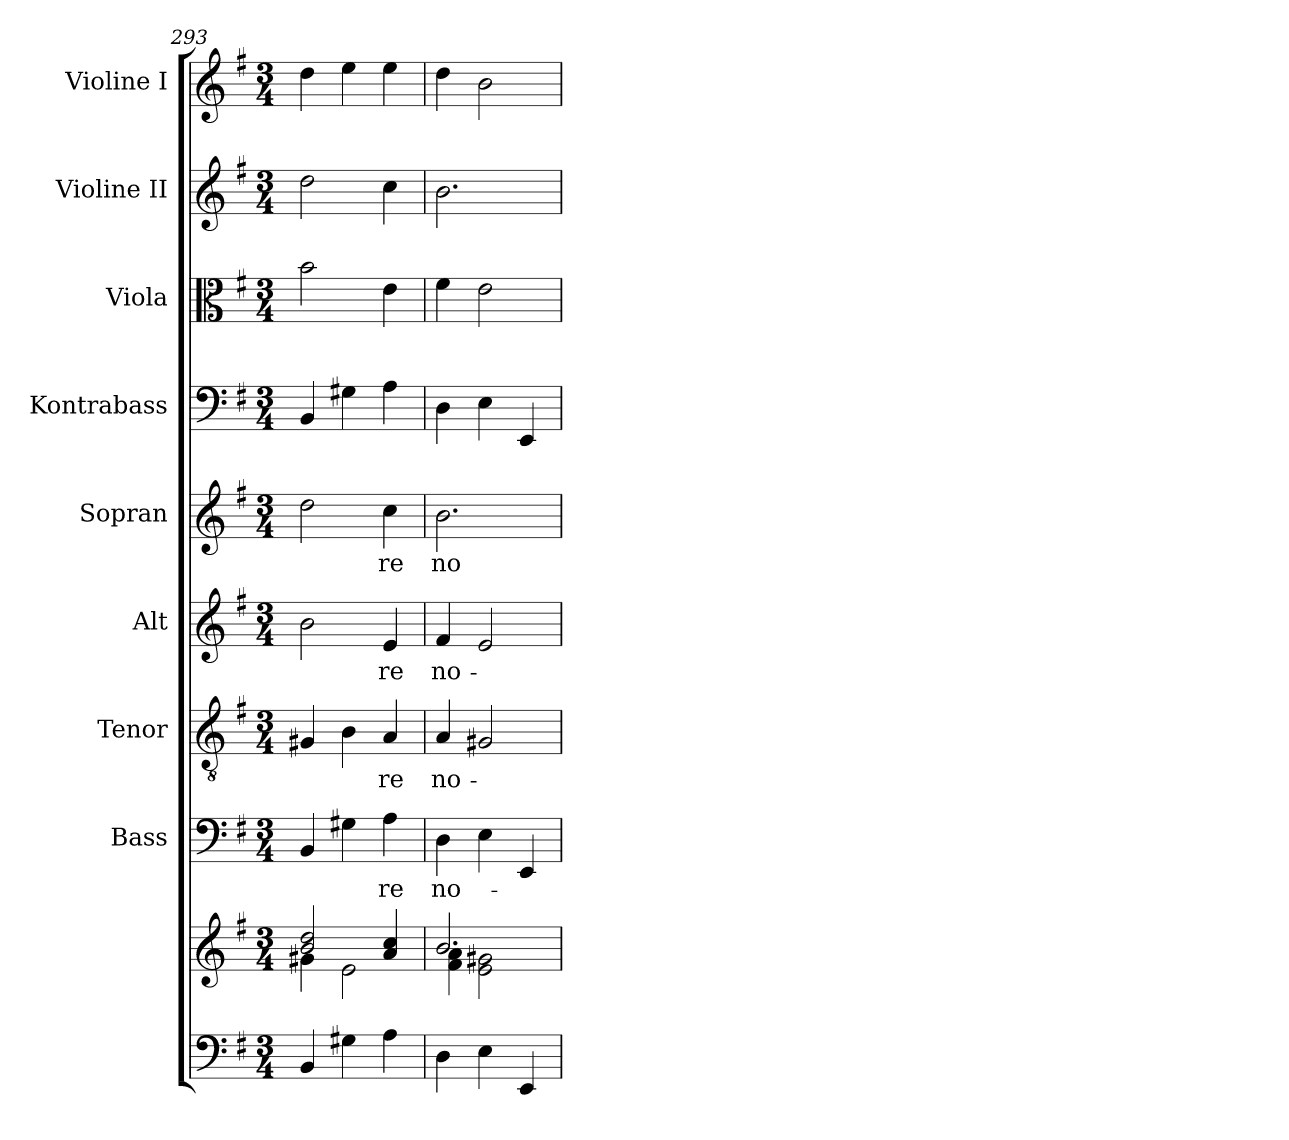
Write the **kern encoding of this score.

**kern	**kern	**kern	**text	**kern	**text	**kern	**text	**kern	**text	**kern	**kern	**kern	**kern
*part9	*part9	*part8	*part8	*part7	*part7	*part6	*part6	*part5	*part5	*part4	*part3	*part2	*part1
*staff10	*staff9	*staff8	*staff8	*staff7	*staff7	*staff6	*staff6	*staff5	*staff5	*staff4	*staff3	*staff2	*staff1
*	*	*I"Bass	*	*I"Tenor	*	*I"Alt	*	*I"Sopran	*	*I"Kontrabass	*I"Viola	*I"Violine II	*I"Violine I
*	*	*I'B.	*	*I'T.	*	*I'A.	*	*I'S.	*	*I'Kb.	*I'Vla.	*I'Vl. II	*I'Vl. I
!!LO:PB:g=z
*clefF4	*clefG2	*clefF4	*	*clefGv2	*	*clefG2	*	*clefG2	*	*clefF4	*clefC3	*clefG2	*clefG2
*	*	*	*	*	*	*	*	*	*	*ITrd7c12	*	*	*
*k[f#]	*k[f#]	*k[f#]	*	*k[f#]	*	*k[f#]	*	*k[f#]	*	*k[f#]	*k[f#]	*k[f#]	*k[f#]
*G:	*G:	*G:	*	*G:	*	*G:	*	*G:	*	*G:	*G:	*G:	*G:
*M3/4	*M3/4	*M3/4	*	*M3/4	*	*M3/4	*	*M3/4	*	*M3/4	*M3/4	*M3/4	*M3/4
=293	=293	=293	=293	=293	=293	=293	=293	=293	=293	=293	=293	=293	=293
*	*^	*	*	*	*	*	*	*	*	*	*	*	*
4BB/	2b/ 2dd/	4g#X\	4BB/	.	4G#X/	.	2b\	.	2dd\	.	4BBB/	2b\	2dd\	4dd\
4G#X\	.	2e\	4G#X\	.	4B\	.	.	.	.	.	4GG#X\	.	.	4ee\
!	!	!	!	!LO:LY:b	!	!LO:LY:b	!	!LO:LY:b	!	!LO:LY:b	!	!	!	!
4A\	4a/ 4cc/	.	4A\	-re	4A/	-re	4e/	-re	4cc\	-re	4AA\	4e\	4cc\	4ee\
=294	=294	=294	=294	=294	=294	=294	=294	=294	=294	=294	=294	=294	=294	=294
!	!	!	!	!LO:LY:b	!	!LO:LY:b	!	!LO:LY:b	!	!LO:LY:b	!	!	!	!
4D\	2.b/	4f#\ 4a\	4D\	no-	4A/	no-	4f#/	no-	2.b\	no-	4DD\	4f#\	2.b\	4dd\
4E\	.	2e\ 2g#X\	4E\	.	2G#X/	.	2e/	.	.	.	4EE\	2e\	.	2b\
4EE/	.	.	4EE/	.	.	.	.	.	.	.	4EEE/	.	.	.
*	*v	*v	*	*	*	*	*	*	*	*	*	*	*	*
=	=	=	=	=	=	=	=	=	=	=	=	=	=
*-	*-	*-	*-	*-	*-	*-	*-	*-	*-	*-	*-	*-	*-
